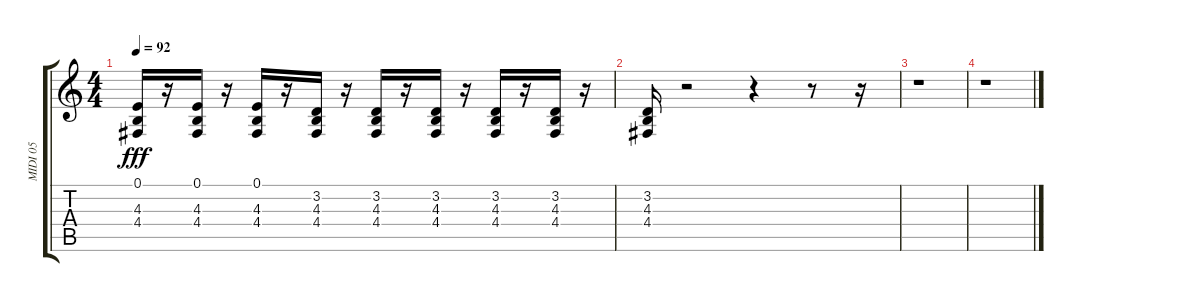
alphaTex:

\track ("MIDI 05" "MIDI 05") {instrument synthstrings1}
\staff {score tabs}
\tuning (E4 B3 G3 D3 A2 E2) {hide}
\ts (4 4)
\tempo 92
\clef g2
\ks c
(0.1 4.3 4.4).16{dy fff} r.16 (0.1 4.3 4.4).16 r.16 (0.1 4.3 4.4).16 r.16 (3.2 4.3 4.4).16 r.16 (3.2 4.3 4.4).16 r.16 (3.2 4.3 4.4).16 r.16 (3.2 4.3 4.4).16 r.16 (3.2 4.3 4.4).16 r.16 |
(3.2 4.3 4.4).16 r.2 r.4 r.8 r.16 |
r.1 |
r.1
